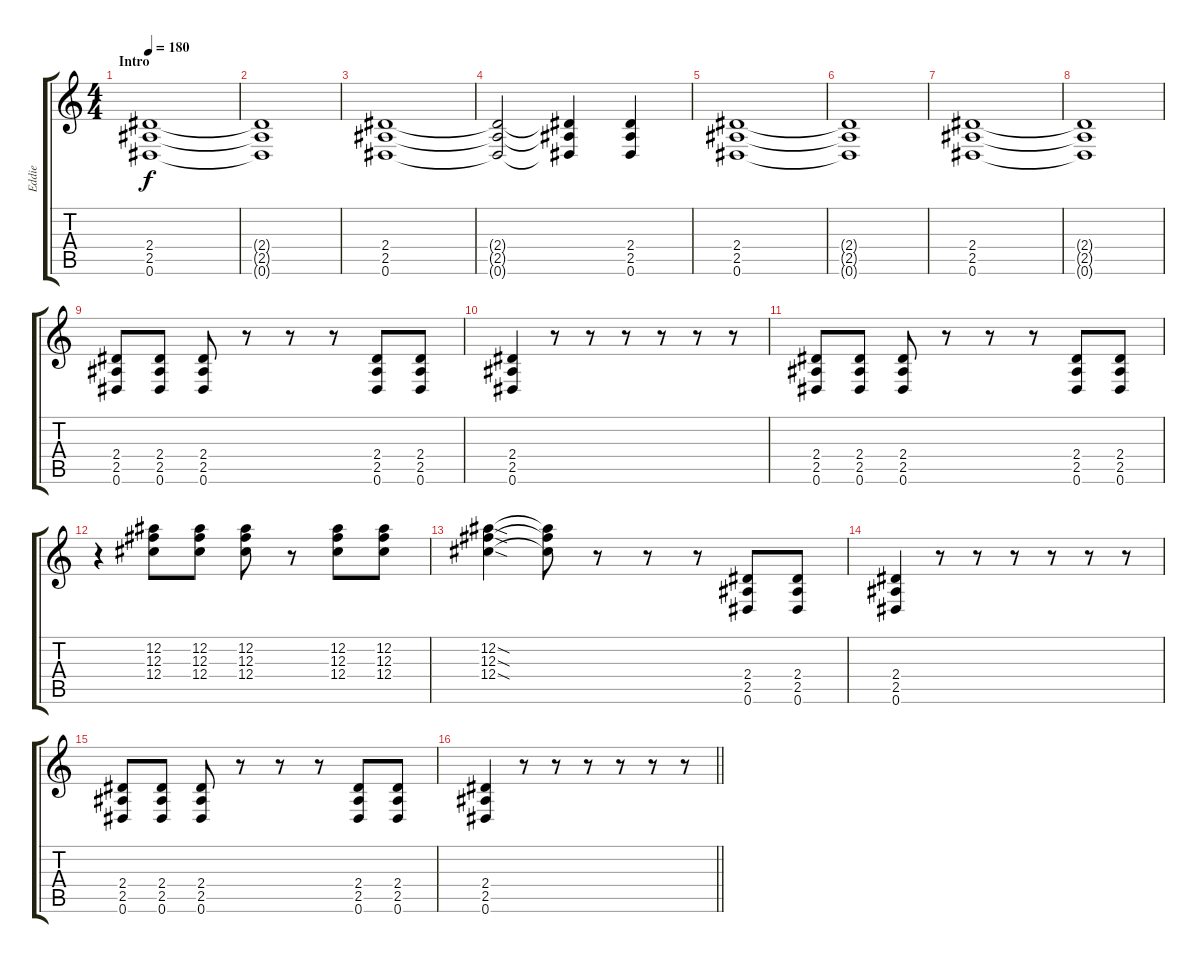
\track ("Eddie" "Eddie") {instrument distortionguitar}
\staff {score tabs}
\tuning (Eb4 Bb3 Gb3 Db3 Ab2 Eb2) {hide}
\ts (4 4)
\section ("" "Intro")
\tempo 180
\clef g2
\ks c
(2.4 2.5 0.6).1{dy f instrument distortionguitar} |
(2.4{t} 2.5{t} 0.6{t}).1 |
(2.4 2.5 0.6).1 |
(2.4{t} 2.5{t} 0.6{t}).2 (2.4{t} 2.5{t} 0.6{t}).4 (2.4 2.5 0.6).4 |
(2.4 2.5 0.6).1 |
(2.4{t} 2.5{t} 0.6{t}).1 |
(2.4 2.5 0.6).1 |
(2.4{t} 2.5{t} 0.6{t}).1 |
(2.4 2.5 0.6).8 (2.4 2.5 0.6).8 (2.4 2.5 0.6).8 r.8 r.8 r.8 (2.4 2.5 0.6).8 (2.4 2.5 0.6).8 |
(2.4 2.5 0.6).4 r.8 r.8 r.8 r.8 r.8 r.8 |
(2.4 2.5 0.6).8 (2.4 2.5 0.6).8 (2.4 2.5 0.6).8 r.8 r.8 r.8 (2.4 2.5 0.6).8 (2.4 2.5 0.6).8 |
r.4 (12.2 12.3 12.4).8 (12.2 12.3 12.4).8 (12.2 12.3 12.4).8 r.8 (12.2 12.3 12.4).8 (12.2 12.3 12.4).8 |
(12.2{sod} 12.3{sod} 12.4{sod}).4 (12.2{t} 12.3{t} 12.4{t}).8 r.8 r.8 r.8 (2.4 2.5 0.6).8 (2.4 2.5 0.6).8 |
(2.4 2.5 0.6).4 r.8 r.8 r.8 r.8 r.8 r.8 |
(2.4 2.5 0.6).8 (2.4 2.5 0.6).8 (2.4 2.5 0.6).8 r.8 r.8 r.8 (2.4 2.5 0.6).8 (2.4 2.5 0.6).8 |
\barLineRight lightlight
(2.4 2.5 0.6).4 r.8 r.8 r.8 r.8 r.8 r.8
